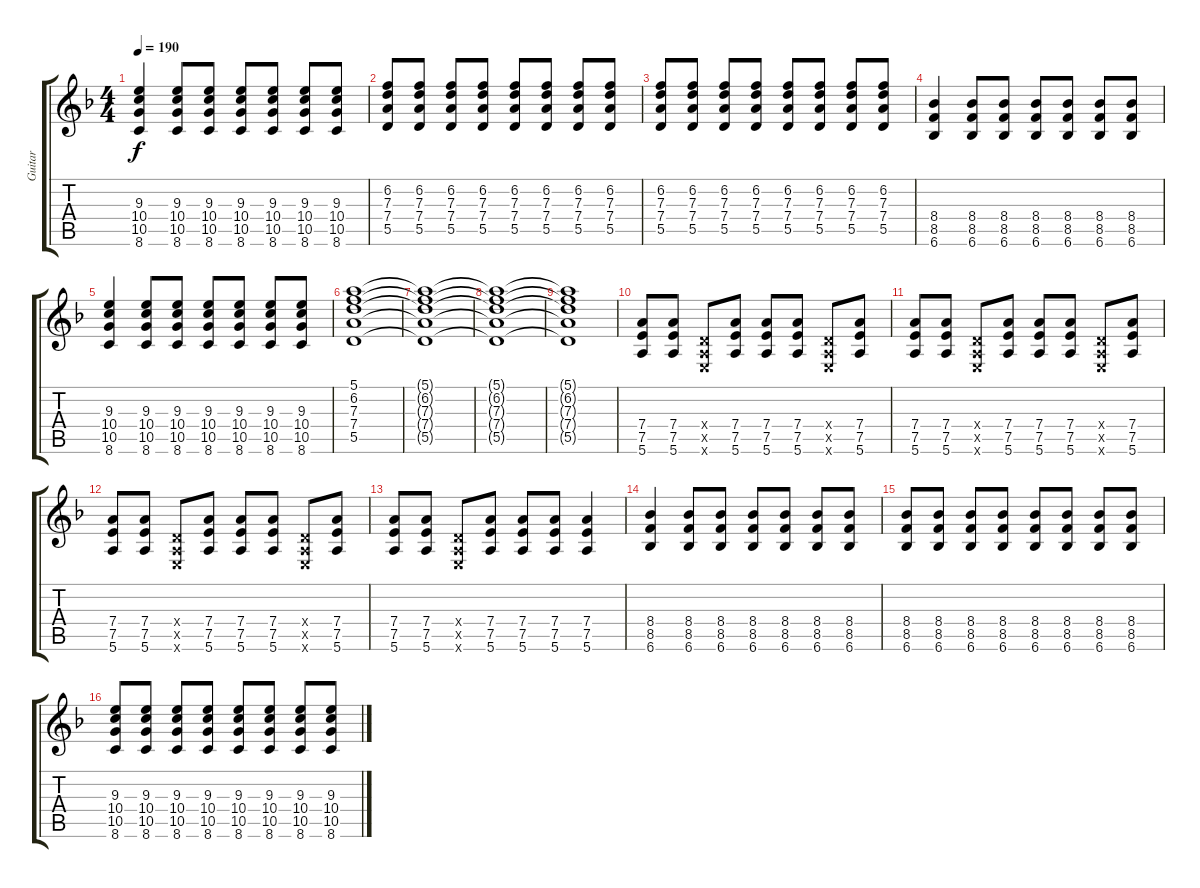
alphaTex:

\track ("Guitar" "Guitar") {instrument overdrivenguitar}
\staff {score tabs}
\tuning (E4 B3 G3 D3 A2 E2) {hide}
\ts (4 4)
\tempo 190
\clef g2
\ks f
(9.3 10.4 10.5 8.6).4{dy f} (9.3 10.4 10.5 8.6).8 (9.3 10.4 10.5 8.6).8 (9.3 10.4 10.5 8.6).8 (9.3 10.4 10.5 8.6).8 (9.3 10.4 10.5 8.6).8 (9.3 10.4 10.5 8.6).8 |
(6.2 7.3 7.4 5.5).8 (6.2 7.3 7.4 5.5).8 (6.2 7.3 7.4 5.5).8 (6.2 7.3 7.4 5.5).8 (6.2 7.3 7.4 5.5).8 (6.2 7.3 7.4 5.5).8 (6.2 7.3 7.4 5.5).8 (6.2 7.3 7.4 5.5).8 |
(6.2 7.3 7.4 5.5).8 (6.2 7.3 7.4 5.5).8 (6.2 7.3 7.4 5.5).8 (6.2 7.3 7.4 5.5).8 (6.2 7.3 7.4 5.5).8 (6.2 7.3 7.4 5.5).8 (6.2 7.3 7.4 5.5).8 (6.2 7.3 7.4 5.5).8 |
(8.4 8.5 6.6).4 (8.4 8.5 6.6).8 (8.4 8.5 6.6).8 (8.4 8.5 6.6).8 (8.4 8.5 6.6).8 (8.4 8.5 6.6).8 (8.4 8.5 6.6).8 |
(9.3 10.4 10.5 8.6).4 (9.3 10.4 10.5 8.6).8 (9.3 10.4 10.5 8.6).8 (9.3 10.4 10.5 8.6).8 (9.3 10.4 10.5 8.6).8 (9.3 10.4 10.5 8.6).8 (9.3 10.4 10.5 8.6).8 |
(5.1 6.2 7.3 7.4 5.5).1 |
(5.1{t} 6.2{t} 7.3{t} 7.4{t} 5.5{t}).1 |
(5.1{t} 6.2{t} 7.3{t} 7.4{t} 5.5{t}).1 |
(5.1{t} 6.2{t} 7.3{t} 7.4{t} 5.5{t}).1 |
(7.4 7.5 5.6).8 (7.4 7.5 5.6).8 (0.4{x} 0.5{x} 0.6{x}).8 (7.4 7.5 5.6).8 (7.4 7.5 5.6).8 (7.4 7.5 5.6).8 (0.4{x} 0.5{x} 0.6{x}).8 (7.4 7.5 5.6).8 |
(7.4 7.5 5.6).8 (7.4 7.5 5.6).8 (0.4{x} 0.5{x} 0.6{x}).8 (7.4 7.5 5.6).8 (7.4 7.5 5.6).8 (7.4 7.5 5.6).8 (0.4{x} 0.5{x} 0.6{x}).8 (7.4 7.5 5.6).8 |
(7.4 7.5 5.6).8 (7.4 7.5 5.6).8 (0.4{x} 0.5{x} 0.6{x}).8 (7.4 7.5 5.6).8 (7.4 7.5 5.6).8 (7.4 7.5 5.6).8 (0.4{x} 0.5{x} 0.6{x}).8 (7.4 7.5 5.6).8 |
(7.4 7.5 5.6).8 (7.4 7.5 5.6).8 (0.4{x} 0.5{x} 0.6{x}).8 (7.4 7.5 5.6).8 (7.4 7.5 5.6).8 (7.4 7.5 5.6).8 (7.4 7.5 5.6).4 |
(8.4 8.5 6.6).4 (8.4 8.5 6.6).8 (8.4 8.5 6.6).8 (8.4 8.5 6.6).8 (8.4 8.5 6.6).8 (8.4 8.5 6.6).8 (8.4 8.5 6.6).8 |
(8.4 8.5 6.6).8 (8.4 8.5 6.6).8 (8.4 8.5 6.6).8 (8.4 8.5 6.6).8 (8.4 8.5 6.6).8 (8.4 8.5 6.6).8 (8.4 8.5 6.6).8 (8.4 8.5 6.6).8 |
(9.3 10.4 10.5 8.6).8 (9.3 10.4 10.5 8.6).8 (9.3 10.4 10.5 8.6).8 (9.3 10.4 10.5 8.6).8 (9.3 10.4 10.5 8.6).8 (9.3 10.4 10.5 8.6).8 (9.3 10.4 10.5 8.6).8 (9.3 10.4 10.5 8.6).8
